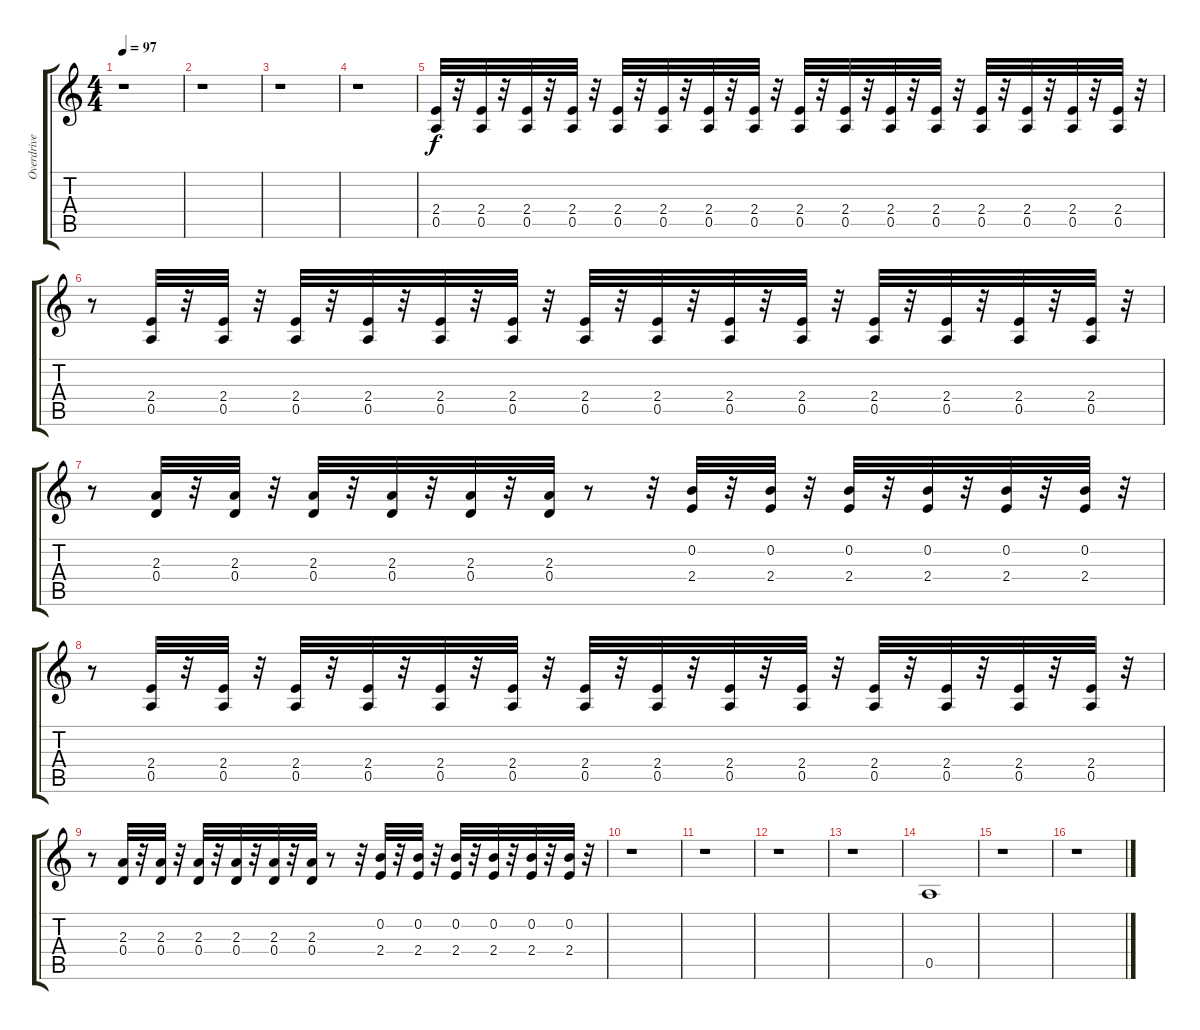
\track ("Overdrive Guitar" "Overdrive ") {instrument overdrivenguitar}
\staff {score tabs}
\tuning (E4 B3 G3 D3 A2 E2) {hide}
\ts (4 4)
\tempo 97
\clef g2
\ks c
r.1{dy f instrument overdrivenguitar} |
r.1 |
r.1 |
r.1 |
(2.4 0.5).32 r.32 (2.4 0.5).32 r.32 (2.4 0.5).32 r.32 (2.4 0.5).32 r.32 (2.4 0.5).32 r.32 (2.4 0.5).32 r.32 (2.4 0.5).32 r.32 (2.4 0.5).32 r.32 (2.4 0.5).32 r.32 (2.4 0.5).32 r.32 (2.4 0.5).32 r.32 (2.4 0.5).32 r.32 (2.4 0.5).32 r.32 (2.4 0.5).32 r.32 (2.4 0.5).32 r.32 (2.4 0.5).32 r.32 |
r.8 (2.4 0.5).32 r.32 (2.4 0.5).32 r.32 (2.4 0.5).32 r.32 (2.4 0.5).32 r.32 (2.4 0.5).32 r.32 (2.4 0.5).32 r.32 (2.4 0.5).32 r.32 (2.4 0.5).32 r.32 (2.4 0.5).32 r.32 (2.4 0.5).32 r.32 (2.4 0.5).32 r.32 (2.4 0.5).32 r.32 (2.4 0.5).32 r.32 (2.4 0.5).32 r.32 |
r.8 (2.3 0.4).32 r.32 (2.3 0.4).32 r.32 (2.3 0.4).32 r.32 (2.3 0.4).32 r.32 (2.3 0.4).32 r.32 (2.3 0.4).32 r.8 r.32 (0.2 2.4).32 r.32 (0.2 2.4).32 r.32 (0.2 2.4).32 r.32 (0.2 2.4).32 r.32 (0.2 2.4).32 r.32 (0.2 2.4).32 r.32 |
r.8 (2.4 0.5).32 r.32 (2.4 0.5).32 r.32 (2.4 0.5).32 r.32 (2.4 0.5).32 r.32 (2.4 0.5).32 r.32 (2.4 0.5).32 r.32 (2.4 0.5).32 r.32 (2.4 0.5).32 r.32 (2.4 0.5).32 r.32 (2.4 0.5).32 r.32 (2.4 0.5).32 r.32 (2.4 0.5).32 r.32 (2.4 0.5).32 r.32 (2.4 0.5).32 r.32 |
r.8 (2.3 0.4).32 r.32 (2.3 0.4).32 r.32 (2.3 0.4).32 r.32 (2.3 0.4).32 r.32 (2.3 0.4).32 r.32 (2.3 0.4).32 r.8 r.32 (0.2 2.4).32 r.32 (0.2 2.4).32 r.32 (0.2 2.4).32 r.32 (0.2 2.4).32 r.32 (0.2 2.4).32 r.32 (0.2 2.4).32 r.32 |
r.1 |
r.1 |
r.1 |
r.1 |
0.5.1 |
r.1 |
r.1
